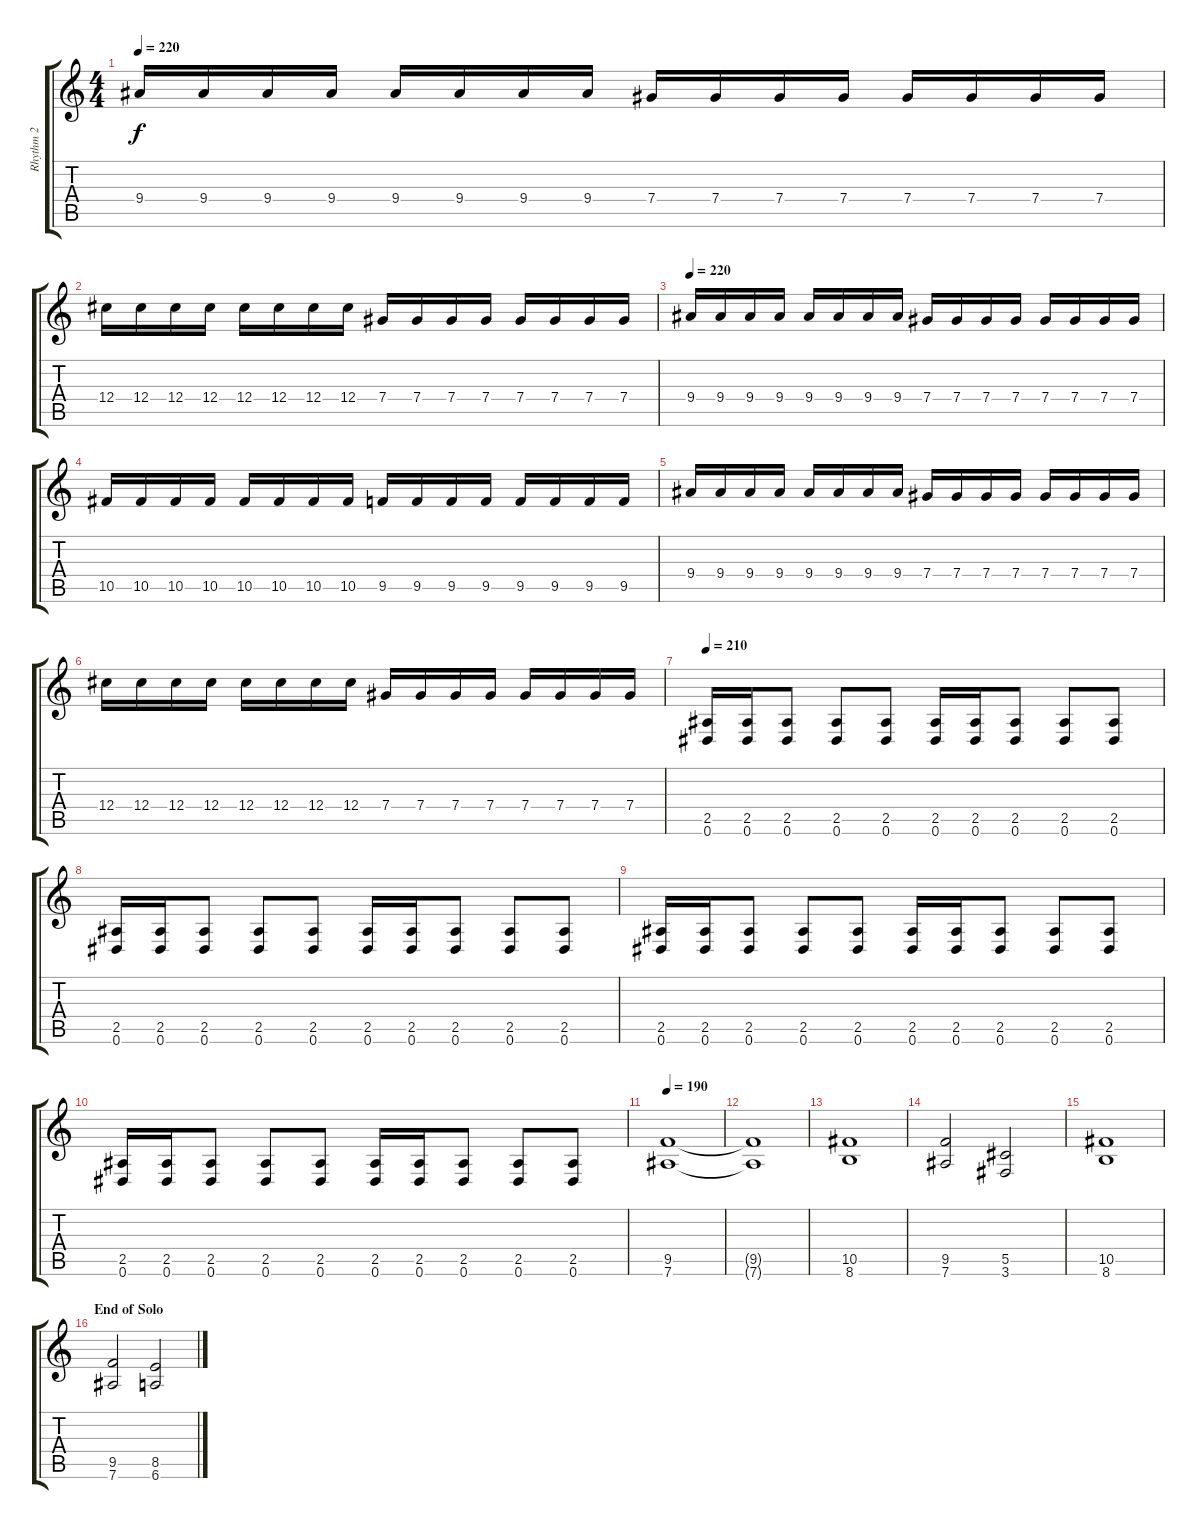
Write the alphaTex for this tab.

\track ("Rhythm 2" "Rhythm 2") {instrument distortionguitar}
\staff {score tabs}
\tuning (Eb4 Bb3 Gb3 Db3 Ab2 Eb2) {hide}
\ts (4 4)
\tempo 220
\clef g2
\ks c
9.4.16{dy f} 9.4.16 9.4.16 9.4.16 9.4.16 9.4.16 9.4.16 9.4.16 7.4.16 7.4.16 7.4.16 7.4.16 7.4.16 7.4.16 7.4.16 7.4.16 |
12.4.16 12.4.16 12.4.16 12.4.16 12.4.16 12.4.16 12.4.16 12.4.16 7.4.16 7.4.16 7.4.16 7.4.16 7.4.16 7.4.16 7.4.16 7.4.16 |
\tempo 220
9.4.16 9.4.16 9.4.16 9.4.16 9.4.16 9.4.16 9.4.16 9.4.16 7.4.16 7.4.16 7.4.16 7.4.16 7.4.16 7.4.16 7.4.16 7.4.16 |
10.5.16 10.5.16 10.5.16 10.5.16 10.5.16 10.5.16 10.5.16 10.5.16 9.5.16 9.5.16 9.5.16 9.5.16 9.5.16 9.5.16 9.5.16 9.5.16 |
9.4.16 9.4.16 9.4.16 9.4.16 9.4.16 9.4.16 9.4.16 9.4.16 7.4.16 7.4.16 7.4.16 7.4.16 7.4.16 7.4.16 7.4.16 7.4.16 |
12.4.16 12.4.16 12.4.16 12.4.16 12.4.16 12.4.16 12.4.16 12.4.16 7.4.16 7.4.16 7.4.16 7.4.16 7.4.16 7.4.16 7.4.16 7.4.16 |
\tempo 210
(2.5 0.6).16 (2.5 0.6).16 (2.5 0.6).8 (2.5 0.6).8 (2.5 0.6).8 (2.5 0.6).16 (2.5 0.6).16 (2.5 0.6).8 (2.5 0.6).8 (2.5 0.6).8 |
(2.5 0.6).16 (2.5 0.6).16 (2.5 0.6).8 (2.5 0.6).8 (2.5 0.6).8 (2.5 0.6).16 (2.5 0.6).16 (2.5 0.6).8 (2.5 0.6).8 (2.5 0.6).8 |
(2.5 0.6).16 (2.5 0.6).16 (2.5 0.6).8 (2.5 0.6).8 (2.5 0.6).8 (2.5 0.6).16 (2.5 0.6).16 (2.5 0.6).8 (2.5 0.6).8 (2.5 0.6).8 |
(2.5 0.6).16 (2.5 0.6).16 (2.5 0.6).8 (2.5 0.6).8 (2.5 0.6).8 (2.5 0.6).16 (2.5 0.6).16 (2.5 0.6).8 (2.5 0.6).8 (2.5 0.6).8 |
\tempo 190
(9.5 7.6).1 |
(9.5{t} 7.6{t}).1 |
(10.5 8.6).1 |
(9.5 7.6).2 (5.5 3.6).2 |
(10.5 8.6).1 |
\section ("" "End of Solo")
(9.5 7.6).2 (8.5 6.6).2
